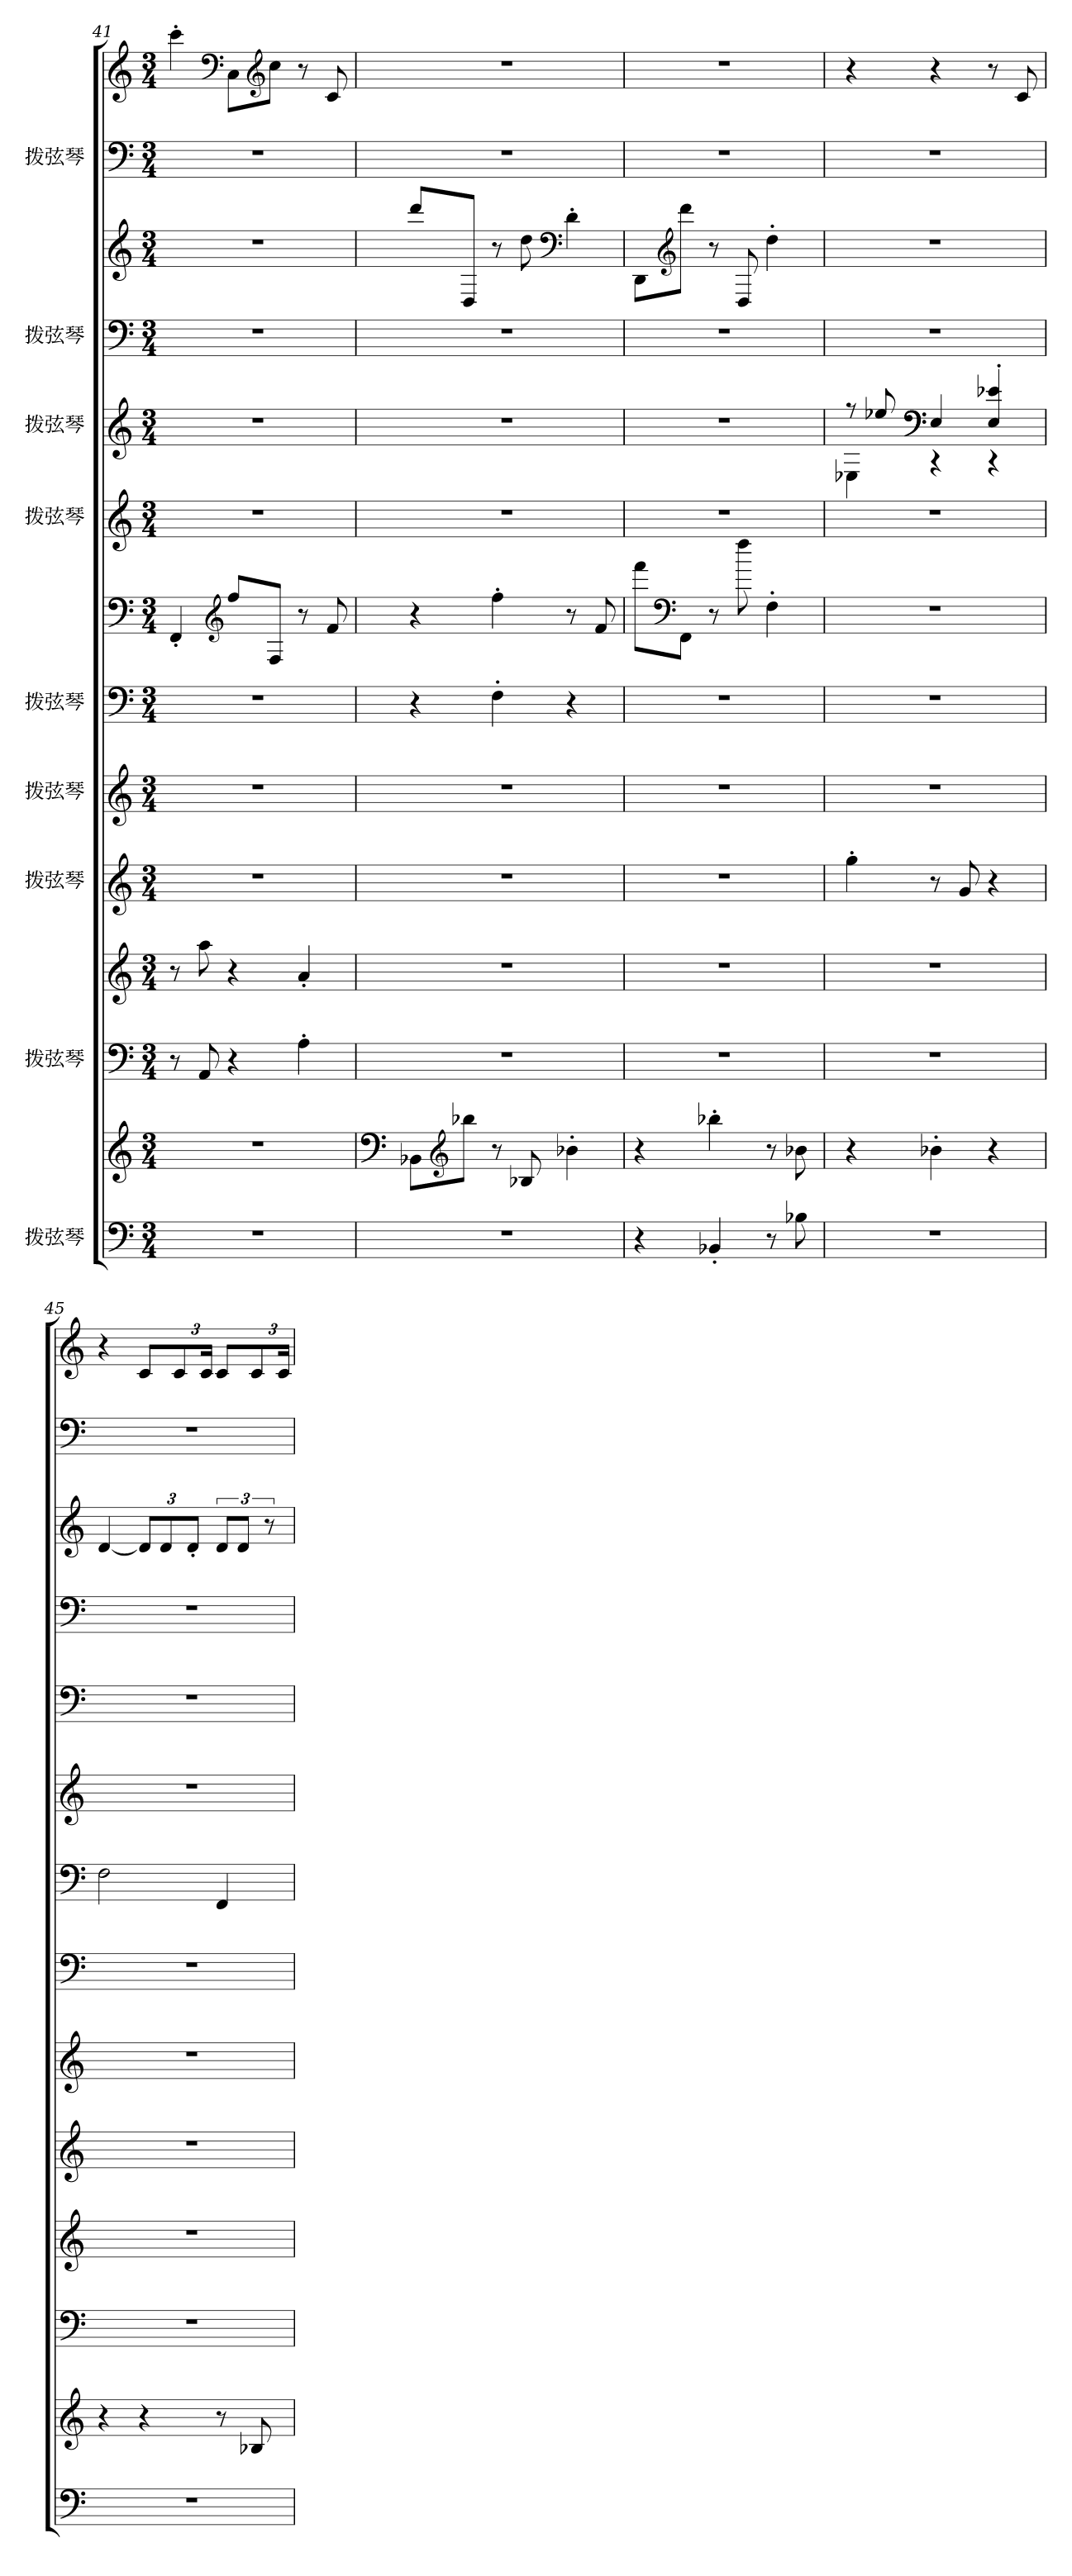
**kern	**kern	**kern	**kern	**kern	**kern	**kern	**kern	**kern	**kern	**kern	**kern	**kern	**kern
*part9	*part9	*part8	*part8	*part7	*part6	*part5	*part5	*part4	*part3	*part2	*part2	*part1	*part1
*staff14	*staff13	*staff12	*staff11	*staff10	*staff9	*staff8	*staff7	*staff6	*staff5	*staff4	*staff3	*staff2	*staff1
*I"拨弦琴	*	*I"拨弦琴	*	*I"拨弦琴	*I"拨弦琴	*I"拨弦琴	*	*I"拨弦琴	*I"拨弦琴	*I"拨弦琴	*	*I"拨弦琴	*
*clefF4	*clefG2	*clefF4	*clefG2	*clefG2	*clefG2	*clefF4	*clefF4	*clefG2	*clefG2	*clefF4	*clefG2	*clefF4	*clefG2
*k[]	*k[]	*k[]	*k[]	*k[]	*k[]	*k[]	*k[]	*k[]	*k[]	*k[]	*k[]	*k[]	*k[]
*M3/4	*M3/4	*M3/4	*M3/4	*M3/4	*M3/4	*M3/4	*M3/4	*M3/4	*M3/4	*M3/4	*M3/4	*M3/4	*M3/4
=41	=41	=41	=41	=41	=41	=41	=41	=41	=41	=41	=41	=41	=41
2.r	2.r	8r	8r	2.r	2.r	2.r	4FF'/	2.r	2.r	2.r	2.r	2.r	4ccc'\
.	.	8AA/	8aa\	.	.	.	.	.	.	.	.	.	.
*	*	*	*	*	*	*	*clefG2	*	*	*	*	*	*clefF4
.	.	4r	4r	.	.	.	8ff/L	.	.	.	.	.	8C\L
*	*	*	*	*	*	*	*	*	*	*	*	*	*clefG2
.	.	.	.	.	.	.	8F/J	.	.	.	.	.	8cc\J
.	.	4A'\	4a'/	.	.	.	8r	.	.	.	.	.	8r
.	.	.	.	.	.	.	8f/	.	.	.	.	.	8c/
=42	=42	=42	=42	=42	=42	=42	=42	=42	=42	=42	=42	=42	=42
*	*clefF4	*	*	*	*	*	*	*	*	*	*	*	*
2.r	8BB-X\L	2.r	2.r	2.r	2.r	4r	4r	2.r	2.r	2.r	8ddd/L	2.r	2.r
*	*clefG2	*	*	*	*	*	*	*	*	*	*	*	*
.	8bb-X\J	.	.	.	.	.	.	.	.	.	8D/J	.	.
.	8r	.	.	.	.	4F'\	4ff'\	.	.	.	8r	.	.
.	8B-X/	.	.	.	.	.	.	.	.	.	8dd\	.	.
*	*	*	*	*	*	*	*	*	*	*	*clefF4	*	*
.	4b-X'\	.	.	.	.	4r	8r	.	.	.	4d'\	.	.
.	.	.	.	.	.	.	8f/	.	.	.	.	.	.
!!LO:PB:g=z
=43	=43	=43	=43	=43	=43	=43	=43	=43	=43	=43	=43	=43	=43
4r	4r	2.r	2.r	2.r	2.r	2.r	8fff\L	2.r	2.r	2.r	8DD\L	2.r	2.r
*	*	*	*	*	*	*	*clefF4	*	*	*	*clefG2	*	*
.	.	.	.	.	.	.	8FF\J	.	.	.	8ddd\J	.	.
4BB-X'/	4bb-X'\	.	.	.	.	.	8r	.	.	.	8r	.	.
.	.	.	.	.	.	.	8ff\	.	.	.	8D/	.	.
8r	8r	.	.	.	.	.	4F'\	.	.	.	4dd'\	.	.
8B-X\	8b-X\	.	.	.	.	.	.	.	.	.	.	.	.
=44	=44	=44	=44	=44	=44	=44	=44	=44	=44	=44	=44	=44	=44
*	*	*	*	*	*	*	*	*	*^	*	*	*	*
2.r	4r	2.r	2.r	4gg'\	2.r	2.r	2.r	2.r	8r	4E-X\	2.r	2.r	2.r	4r
.	.	.	.	.	.	.	.	.	8ee-X/	.	.	.	.	.
*	*	*	*	*	*	*	*	*	*clefF4	*	*	*	*	*
.	4b-X'\	.	.	8r	.	.	.	.	4E-/	4r	.	.	.	4r
.	.	.	.	8g/	.	.	.	.	.	.	.	.	.	.
.	4r	.	.	4r	.	.	.	.	4E-/' 4e-X/'	4r	.	.	.	8r
.	.	.	.	.	.	.	.	.	.	.	.	.	.	8c/
*	*	*	*	*	*	*	*	*	*v	*v	*	*	*	*
=45	=45	=45	=45	=45	=45	=45	=45	=45	=45	=45	=45	=45	=45
2.r	4r	2.r	2.r	2.r	2.r	2.r	2F\	2.r	2.r	2.r	[4d/	2.r	4r
*	*	*	*	*	*	*	*	*	*	*	*Xbrackettup	*	*
.	4r	.	.	.	.	.	.	.	.	.	12d/L]	.	8c/L
.	.	.	.	.	.	.	.	.	.	.	12d/	.	.
*	*	*	*	*	*	*	*	*	*	*	*	*	*Xbrackettup
.	.	.	.	.	.	.	.	.	.	.	.	.	12c/
.	.	.	.	.	.	.	.	.	.	.	12d'/J	.	.
.	.	.	.	.	.	.	.	.	.	.	.	.	24c/Jk
*	*	*	*	*	*	*	*	*	*	*	*brackettup	*	*
.	8r	.	.	.	.	.	4FF/	.	.	.	12d/L	.	8c/L
.	.	.	.	.	.	.	.	.	.	.	12d/J	.	.
.	8B-X/	.	.	.	.	.	.	.	.	.	.	.	12c/
.	.	.	.	.	.	.	.	.	.	.	12r	.	.
.	.	.	.	.	.	.	.	.	.	.	.	.	24c/Jk
=	=	=	=	=	=	=	=	=	=	=	=	=	=
*-	*-	*-	*-	*-	*-	*-	*-	*-	*-	*-	*-	*-	*-
